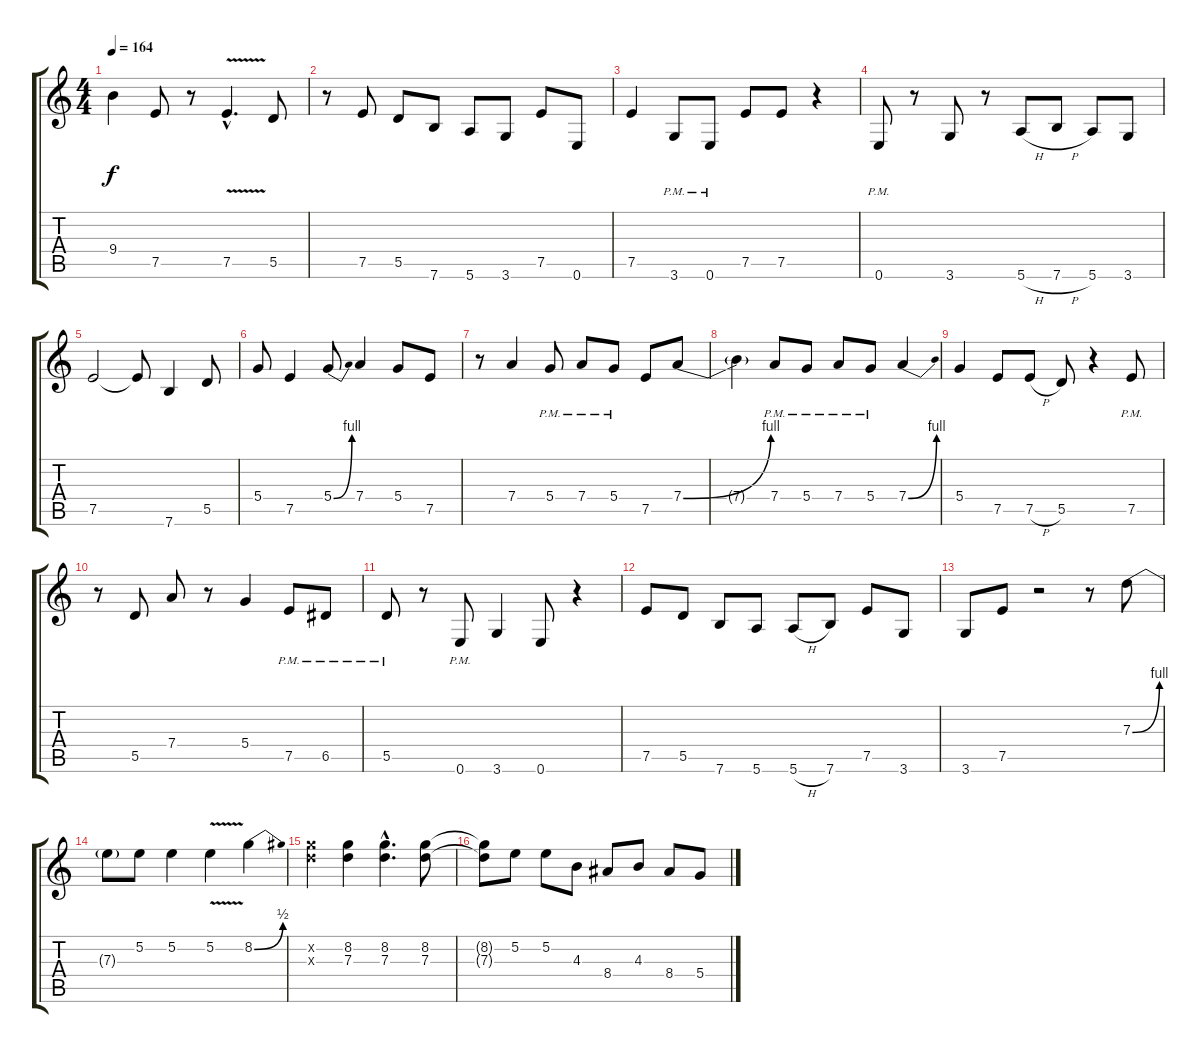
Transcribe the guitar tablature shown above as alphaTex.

\track "" {instrument distortionguitar}
\staff {score tabs}
\tuning (E4 B3 G3 D3 A2 E2) {hide}
\ts (4 4)
\tempo 164
\clef g2
\ks c
9.4.4{dy f} 7.5.8 r.8 7.5{v hac}.4{d} 5.5.8 |
r.8 7.5.8 5.5.8 7.6.8 5.6.8 3.6.8 7.5.8 0.6.8 |
7.5.4 3.6{pm}.8 0.6{pm}.8 7.5.8 7.5.8 r.4 |
0.6{pm}.8 r.8 3.6.8 r.8 5.6{h}.8 7.6{h}.8 5.6.8 3.6.8 |
7.5.2 7.5{t}.8 7.6.4 5.5.8 |
5.4.8 7.5.4 5.4{be (bend 0 0 60 4)}.8 7.4.4 5.4.8 7.5.8 |
r.8 7.4.4 5.4{pm}.8 7.4{pm}.8 5.4{pm}.8 7.5.8 7.4{be (bend 0 0 60 4)}.8 |
7.4{t}.4 7.4{pm}.8 5.4{pm}.8 7.4{pm}.8 5.4{pm}.8 7.4{be (bend 0 0 60 4)}.4 |
5.4.4 7.5.8 7.5{h}.8 5.5.8 r.4 7.5{pm}.8 |
r.8 5.5.8 7.4.8 r.8 5.4.4 7.5{pm}.8 6.5{pm}.8 |
5.5{pm}.8 r.8 0.6{pm}.8 3.6.4 0.6.8 r.4 |
7.5.8 5.5.8 7.6.8 5.6.8 5.6{h}.8 7.6.8 7.5.8 3.6.8 |
3.6.8 7.5.8 r.2 r.8 7.3{be (bend 0 0 60 4)}.8 |
7.3{t}.8 5.2.8 5.2.4 5.2{v}.4 8.2{be (bend 0 0 60 2)}.4 |
(8.2{x} 7.3{x}).4 (8.2 7.3).4 (8.2{hac} 7.3{hac}).4{d} (8.2 7.3).8 |
(8.2{t} 7.3{t}).8 5.2.8 5.2.8 4.3.8 8.4.8 4.3.8 8.4.8 5.4.8
